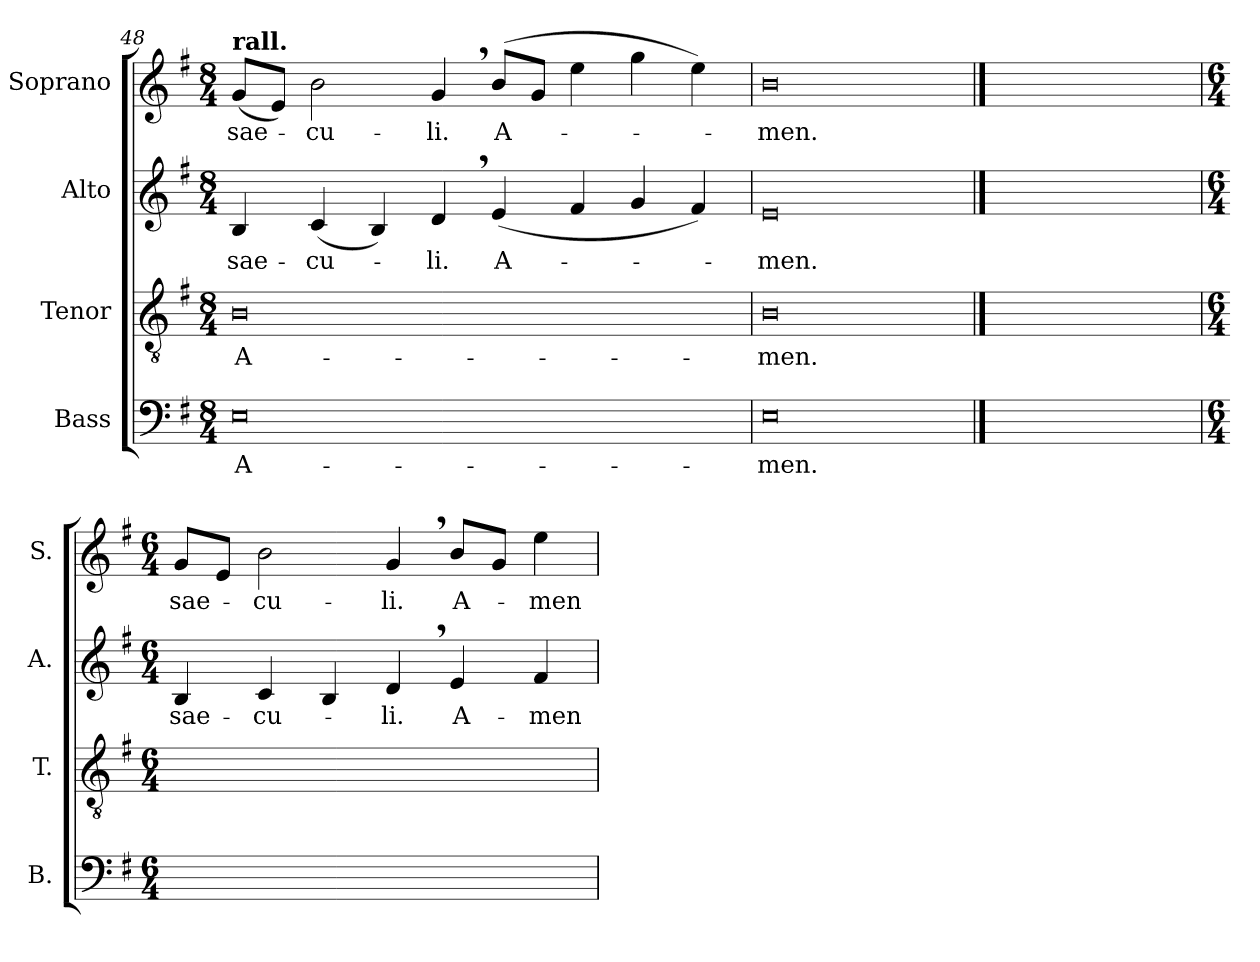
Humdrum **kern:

**kern	**text	**kern	**text	**kern	**text	**kern	**text
*part4	*part4	*part3	*part3	*part2	*part2	*part1	*part1
*staff4	*staff4	*staff3	*staff3	*staff2	*staff2	*staff1	*staff1
*I"Bass	*	*I"Tenor	*	*I"Alto	*	*I"Soprano	*
*I'B.	*	*I'T.	*	*I'A.	*	*I'S.	*
*clefF4	*	*clefGv2	*	*clefG2	*	*clefG2	*
*k[f#]	*	*k[f#]	*	*k[f#]	*	*k[f#]	*
*M8/4	*	*M8/4	*	*M8/4	*	*M8/4	*
=48	=48	=48	=48	=48	=48	=48	=48
!	!LO:LY:b	!	!	!	!	!	!
!	!	!	!LO:LY:b	!	!	!	!
!	!	!	!	!	!LO:LY:b	!	!
!	!	!	!	!	!	!LO:TX:a:B:t=rall.	!
!	!	!	!	!	!	!	!LO:LY:b
0E	A-	0B	A-	4B/	sae-	(<8g/L	sae-
.	.	.	.	.	.	8e/J)	.
!	!	!	!	!	!LO:LY:b	!	!
!	!	!	!	!	!	!	!LO:LY:b
.	.	.	.	(<4c/	-cu-	2b\	-cu-
.	.	.	.	4B/)	.	.	.
!	!	!	!	!	!LO:LY:b	!	!
!	!	!	!	!	!	!	!LO:LY:b
.	.	.	.	4d,/	-li.	4g,/	-li.
!	!	!	!	!	!LO:LY:b	!	!
!	!	!	!	!	!	!	!LO:LY:b
.	.	.	.	(<4e/	A-	(>8b/L	A-
.	.	.	.	.	.	8g/J	.
.	.	.	.	4f#/	.	4ee\	.
.	.	.	.	4g/	.	4gg\	.
.	.	.	.	4f#/)	.	4ee\)	.
=49	=49	=49	=49	=49	=49	=49	=49
!	!LO:LY:b	!	!	!	!	!	!
!	!	!	!LO:LY:b	!	!	!	!
!	!	!	!	!	!LO:LY:b	!	!
!	!	!	!	!	!	!	!LO:LY:b
0E	-men.	0B	-men.	0e	-men.	0b	-men.
==	==	==	==	==	==	==	==
0ryy	.	0ryy	.	0ryy	.	0ryy	.
=	=	=	=	=	=	=	=
*M6/4	*	*M6/4	*	*M6/4	*	*M6/4	*
1.ryy	.	1.ryy	.	4B	sae-	8gL	sae-
.	.	.	.	.	.	8eJ	.
.	.	.	.	4c	cu-	2b	cu-
.	.	.	.	4B	.	.	.
.	.	.	.	4d,>	li.	4g,>	li.
.	.	.	.	4ei	A-	8biL	A-
.	.	.	.	.	.	8gJ	.
.	.	.	.	4f#	men	4ee	men
=	=	=	=	=	=	=	=
*-	*-	*-	*-	*-	*-	*-	*-
